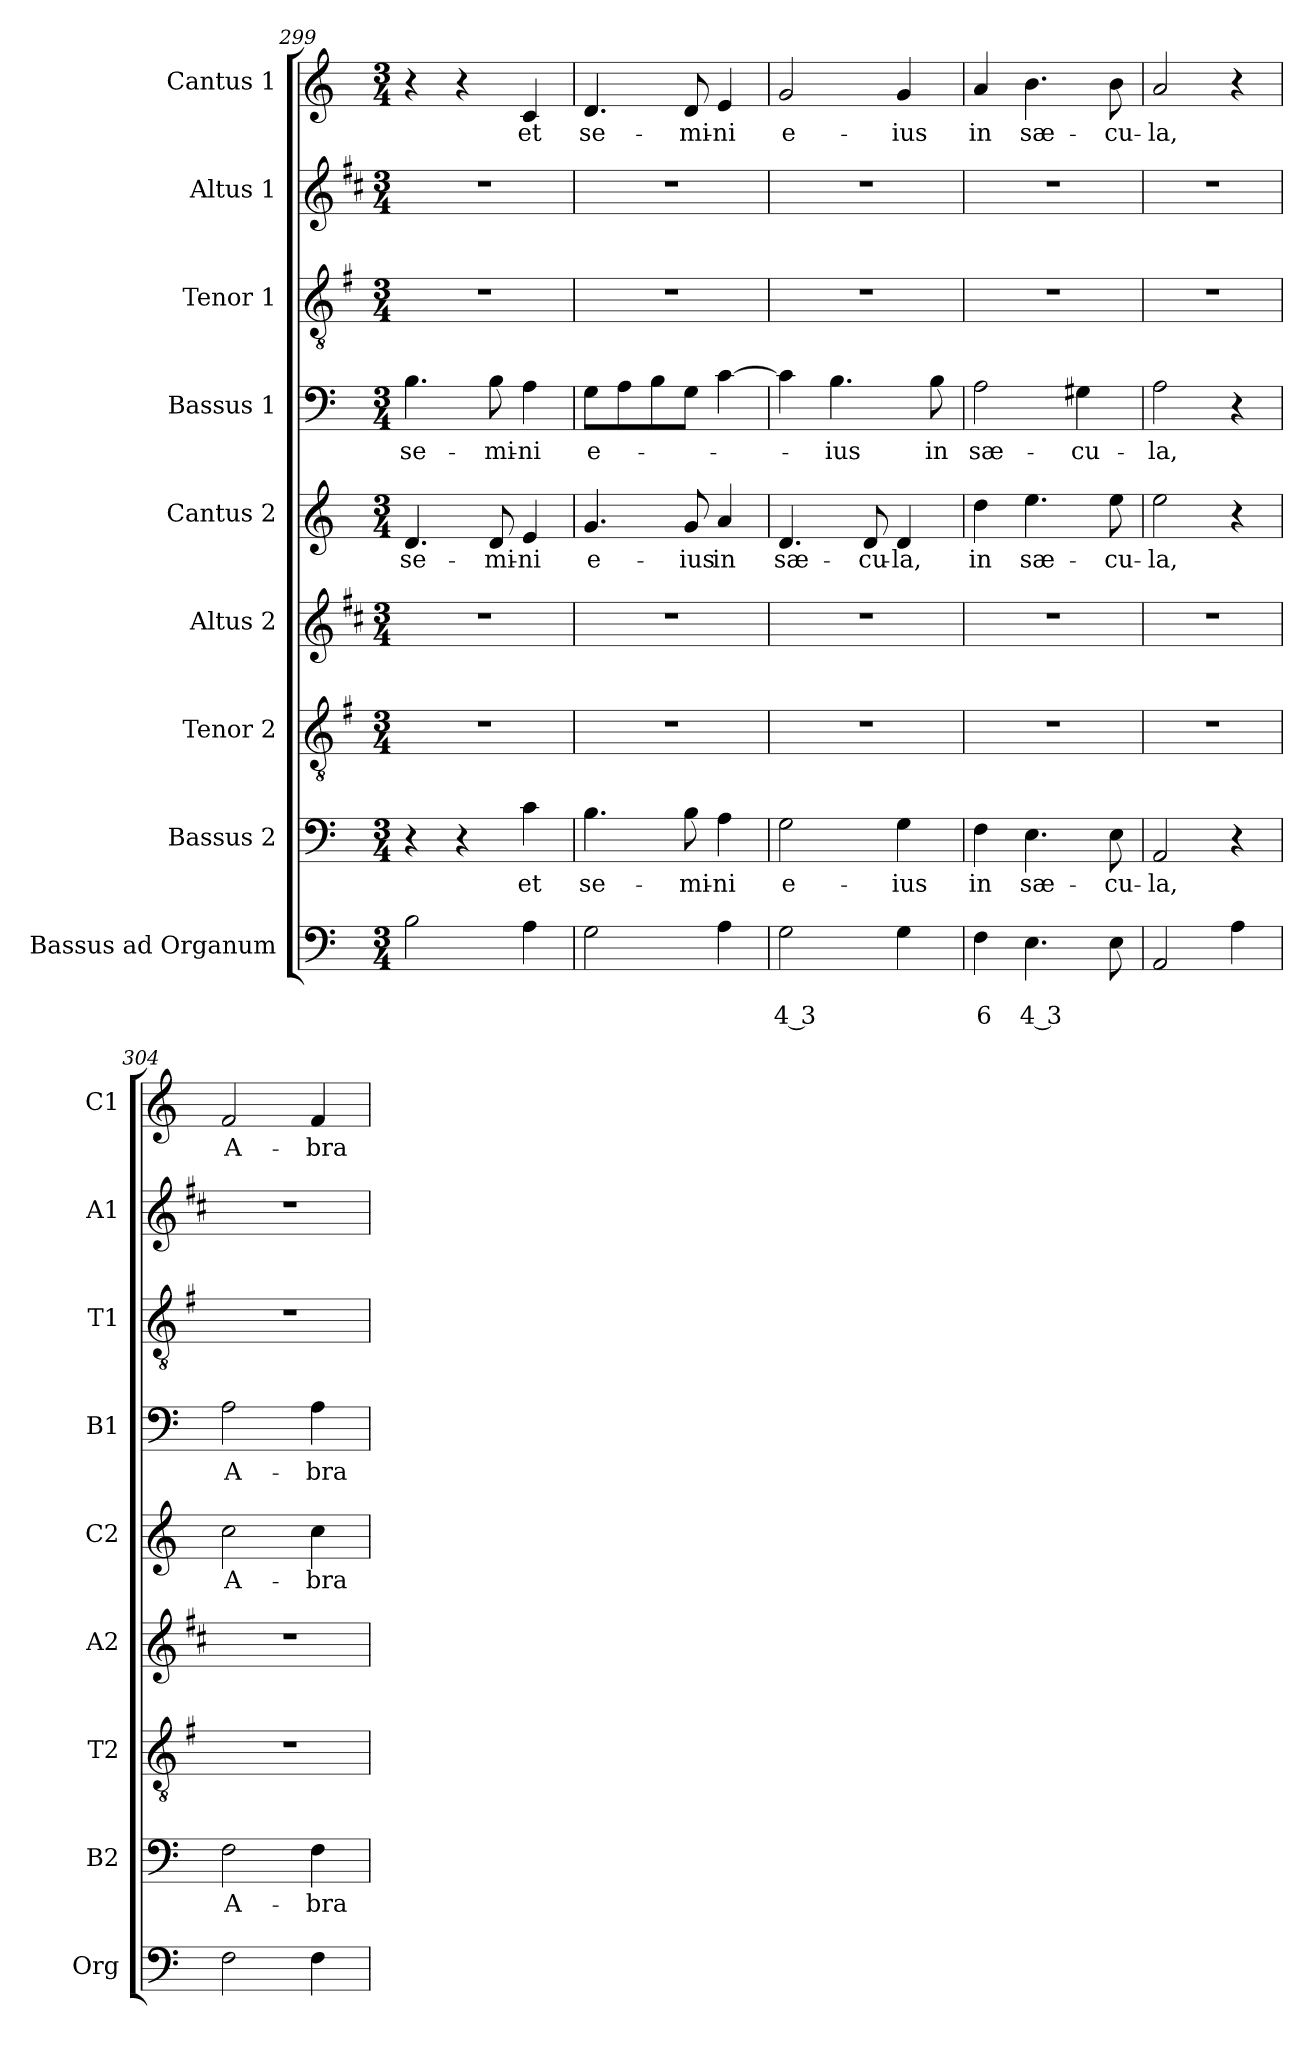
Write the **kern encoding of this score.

**kern	**text	**text	**kern	**text	**kern	**kern	**kern	**text	**kern	**text	**kern	**kern	**kern	**text
*part9	*part9	*part9	*part8	*part8	*part7	*part6	*part5	*part5	*part4	*part4	*part3	*part2	*part1	*part1
*staff9	*staff9	*staff9	*staff8	*staff8	*staff7	*staff6	*staff5	*staff5	*staff4	*staff4	*staff3	*staff2	*staff1	*staff1
*I"Bassus ad Organum	*	*	*I"Bassus 2	*	*I"Tenor 2	*I"Altus 2	*I"Cantus 2	*	*I"Bassus 1	*	*I"Tenor 1	*I"Altus 1	*I"Cantus 1	*
*I'Org	*	*	*I'B2	*	*I'T2	*I'A2	*I'C2	*	*I'B1	*	*I'T1	*I'A1	*I'C1	*
*clefF4	*	*	*clefF4	*	*clefGv2	*clefG2	*clefG2	*	*clefF4	*	*clefGv2	*clefG2	*clefG2	*
*	*	*	*	*	*ITrd4c7	*ITrd1c2	*	*	*	*	*ITrd4c7	*ITrd1c2	*	*
*k[]	*	*	*k[]	*	*k[]	*k[]	*k[]	*	*k[]	*	*k[]	*k[]	*k[]	*
*C:	*	*	*C:	*	*C:	*C:	*C:	*	*C:	*	*C:	*C:	*C:	*
*M3/4	*	*	*M3/4	*	*M3/4	*M3/4	*M3/4	*	*M3/4	*	*M3/4	*M3/4	*M3/4	*
=299	=299	=299	=299	=299	=299	=299	=299	=299	=299	=299	=299	=299	=299	=299
!	!	!	!	!	!	!	!	!LO:LY:b	!	!LO:LY:b	!	!	!	!
2B\	.	.	4r	.	2.r	2.r	4.d/	se-	4.B\	se-	2.r	2.r	4r	.
.	.	.	4r	.	.	.	.	.	.	.	.	.	4r	.
!	!	!	!	!	!	!	!	!LO:LY:b	!	!LO:LY:b	!	!	!	!
.	.	.	.	.	.	.	8d/	-mi-	8B\	-mi-	.	.	.	.
!	!	!	!	!LO:LY:b	!	!	!	!LO:LY:b	!	!LO:LY:b	!	!	!	!LO:LY:b
4A\	.	.	4c\	et	.	.	4e/	-ni	4A\	-ni	.	.	4c/	et
=300	=300	=300	=300	=300	=300	=300	=300	=300	=300	=300	=300	=300	=300	=300
!	!	!	!	!LO:LY:b	!	!	!	!LO:LY:b	!	!LO:LY:b	!	!	!	!LO:LY:b
2G\	.	.	4.B\	se-	2.r	2.r	4.g/	e-	8G\L	e-	2.r	2.r	4.d/	se-
.	.	.	.	.	.	.	.	.	8A\	.	.	.	.	.
.	.	.	.	.	.	.	.	.	8B\	.	.	.	.	.
!	!	!	!	!LO:LY:b	!	!	!	!LO:LY:b	!	!	!	!	!	!LO:LY:b
.	.	.	8B\	-mi-	.	.	8g/	-ius	8G\J	.	.	.	8d/	-mi-
!	!	!	!	!LO:LY:b	!	!	!	!LO:LY:b	!	!	!	!	!	!LO:LY:b
4A\	.	.	4A\	-ni	.	.	4a/	in	[4c\	.	.	.	4e/	-ni
!!LO:LB:g=z
=301	=301	=301	=301	=301	=301	=301	=301	=301	=301	=301	=301	=301	=301	=301
!	!	!LO:LY:b	!	!LO:LY:b	!	!	!	!LO:LY:b	!	!	!	!	!	!LO:LY:b
2G\	.	4 3	2G\	e-	2.r	2.r	4.d/	sæ-	4c\]	.	2.r	2.r	2g/	e-
!	!	!	!	!	!	!	!	!	!	!LO:LY:b	!	!	!	!
.	.	.	.	.	.	.	.	.	4.B\	-ius	.	.	.	.
!	!	!	!	!	!	!	!	!LO:LY:b	!	!	!	!	!	!
.	.	.	.	.	.	.	8d/	-cu-	.	.	.	.	.	.
!	!	!	!	!LO:LY:b	!	!	!	!LO:LY:b	!	!	!	!	!	!LO:LY:b
4G\	.	.	4G\	-ius	.	.	4d/	-la,	.	.	.	.	4g/	-ius
!	!	!	!	!	!	!	!	!	!	!LO:LY:b	!	!	!	!
.	.	.	.	.	.	.	.	.	8B\	in	.	.	.	.
=302	=302	=302	=302	=302	=302	=302	=302	=302	=302	=302	=302	=302	=302	=302
!	!	!LO:LY:b	!	!LO:LY:b	!	!	!	!LO:LY:b	!	!LO:LY:b	!	!	!	!LO:LY:b
4F\	.	6	4F\	in	2.r	2.r	4dd\	in	2A\	sæ-	2.r	2.r	4a/	in
!	!	!LO:LY:b	!	!LO:LY:b	!	!	!	!LO:LY:b	!	!	!	!	!	!LO:LY:b
4.E\	.	4 3	4.E\	sæ-	.	.	4.ee\	sæ-	.	.	.	.	4.b\	sæ-
!	!	!	!	!	!	!	!	!	!	!LO:LY:b	!	!	!	!
.	.	.	.	.	.	.	.	.	4G#X\	-cu-	.	.	.	.
!	!	!	!	!LO:LY:b	!	!	!	!LO:LY:b	!	!	!	!	!	!LO:LY:b
8E\	.	.	8E\	-cu-	.	.	8ee\	-cu-	.	.	.	.	8b\	-cu-
=303	=303	=303	=303	=303	=303	=303	=303	=303	=303	=303	=303	=303	=303	=303
!	!	!	!	!LO:LY:b	!	!	!	!LO:LY:b	!	!LO:LY:b	!	!	!	!LO:LY:b
2AA/	.	.	2AA/	-la,	2.r	2.r	2ee\	-la,	2A\	-la,	2.r	2.r	2a/	-la,
4A\	.	.	4r	.	.	.	4r	.	4r	.	.	.	4r	.
=304	=304	=304	=304	=304	=304	=304	=304	=304	=304	=304	=304	=304	=304	=304
!	!	!	!	!LO:LY:b	!	!	!	!LO:LY:b	!	!LO:LY:b	!	!	!	!LO:LY:b
2F\	.	.	2F\	A-	2.r	2.r	2cc\	A-	2A\	A-	2.r	2.r	2f/	A-
!	!	!	!	!LO:LY:b	!	!	!	!LO:LY:b	!	!LO:LY:b	!	!	!	!LO:LY:b
4F\	.	.	4F\	-bra-	.	.	4cc\	-bra-	4A\	-bra-	.	.	4f/	-bra-
=	=	=	=	=	=	=	=	=	=	=	=	=	=	=
*-	*-	*-	*-	*-	*-	*-	*-	*-	*-	*-	*-	*-	*-	*-
